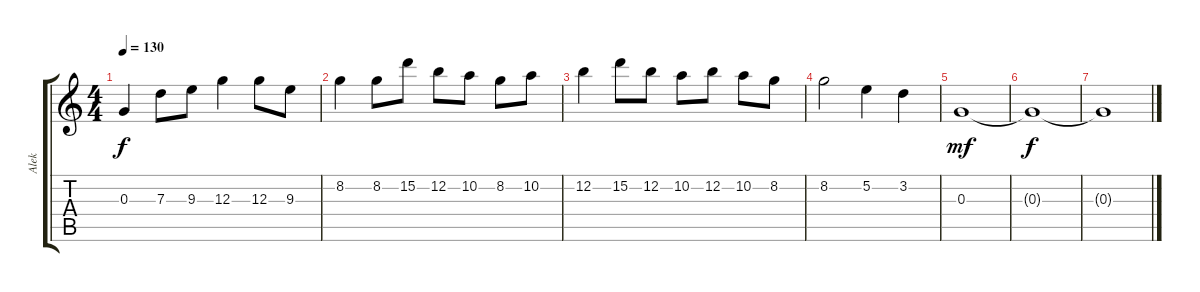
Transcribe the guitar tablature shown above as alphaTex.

\track ("Alek" "Alek") {instrument acousticguitarsteel}
\staff {score tabs}
\tuning (E4 B3 G3 D3 A2 E2) {hide}
\ts (4 4)
\tempo 130
\clef g2
\ks c
0.3.4{dy f} 7.3.8 9.3.8 12.3.4 12.3.8 9.3.8 |
8.2.4 8.2.8 15.2.8 12.2.8 10.2.8 8.2.8 10.2.8 |
12.2.4 15.2.8 12.2.8 10.2.8 12.2.8 10.2.8 8.2.8 |
8.2.2 5.2.4 3.2.4 |
0.3.1{dy mf} |
0.3{t}.1{dy f} |
0.3{t}.1
